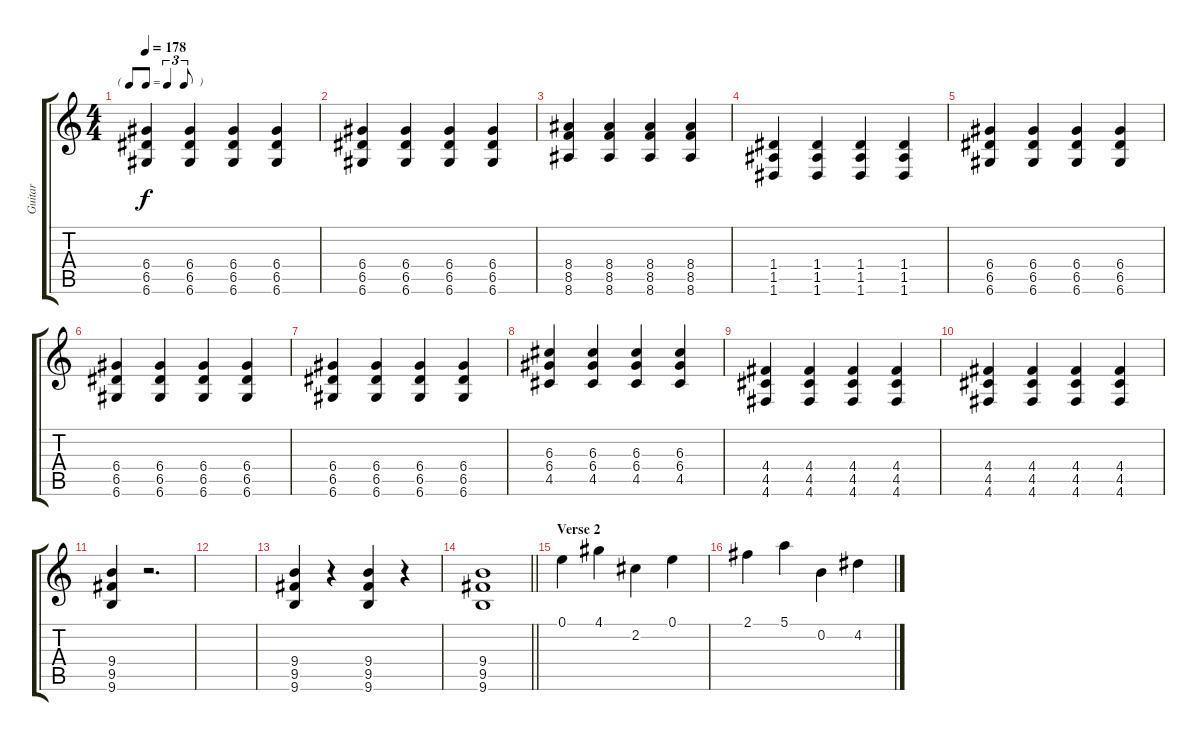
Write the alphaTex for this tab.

\track ("Guitar" "Guitar") {instrument distortionguitar}
\staff {score tabs}
\tuning (E4 B3 G3 D3 A2 D2) {hide}
\ts (4 4)
\tf triplet8th
\tempo 178
\clef g2
\ks c
(6.4 6.5 6.6).4{dy f} (6.4 6.5 6.6).4 (6.4 6.5 6.6).4 (6.4 6.5 6.6).4 |
(6.4 6.5 6.6).4 (6.4 6.5 6.6).4 (6.4 6.5 6.6).4 (6.4 6.5 6.6).4 |
(8.4 8.5 8.6).4 (8.4 8.5 8.6).4 (8.4 8.5 8.6).4 (8.4 8.5 8.6).4 |
(1.4 1.5 1.6).4 (1.4 1.5 1.6).4 (1.4 1.5 1.6).4 (1.4 1.5 1.6).4 |
(6.4 6.5 6.6).4 (6.4 6.5 6.6).4 (6.4 6.5 6.6).4 (6.4 6.5 6.6).4 |
(6.4 6.5 6.6).4 (6.4 6.5 6.6).4 (6.4 6.5 6.6).4 (6.4 6.5 6.6).4 |
(6.4 6.5 6.6).4 (6.4 6.5 6.6).4 (6.4 6.5 6.6).4 (6.4 6.5 6.6).4 |
(6.3 6.4 4.5).4 (6.3 6.4 4.5).4 (6.3 6.4 4.5).4 (6.3 6.4 4.5).4 |
(4.4 4.5 4.6).4 (4.4 4.5 4.6).4 (4.4 4.5 4.6).4 (4.4 4.5 4.6).4 |
(4.4 4.5 4.6).4 (4.4 4.5 4.6).4 (4.4 4.5 4.6).4 (4.4 4.5 4.6).4 |
(9.4 9.5 9.6).4 r.2{d} |
|
(9.4 9.5 9.6).4 r.4 (9.4 9.5 9.6).4 r.4 |
\barLineRight lightlight
(9.4 9.5 9.6).1 |
\section ("" "Verse 2")
0.1.4 4.1.4 2.2.4 0.1.4 |
2.1.4 5.1.4 0.2.4 4.2.4
